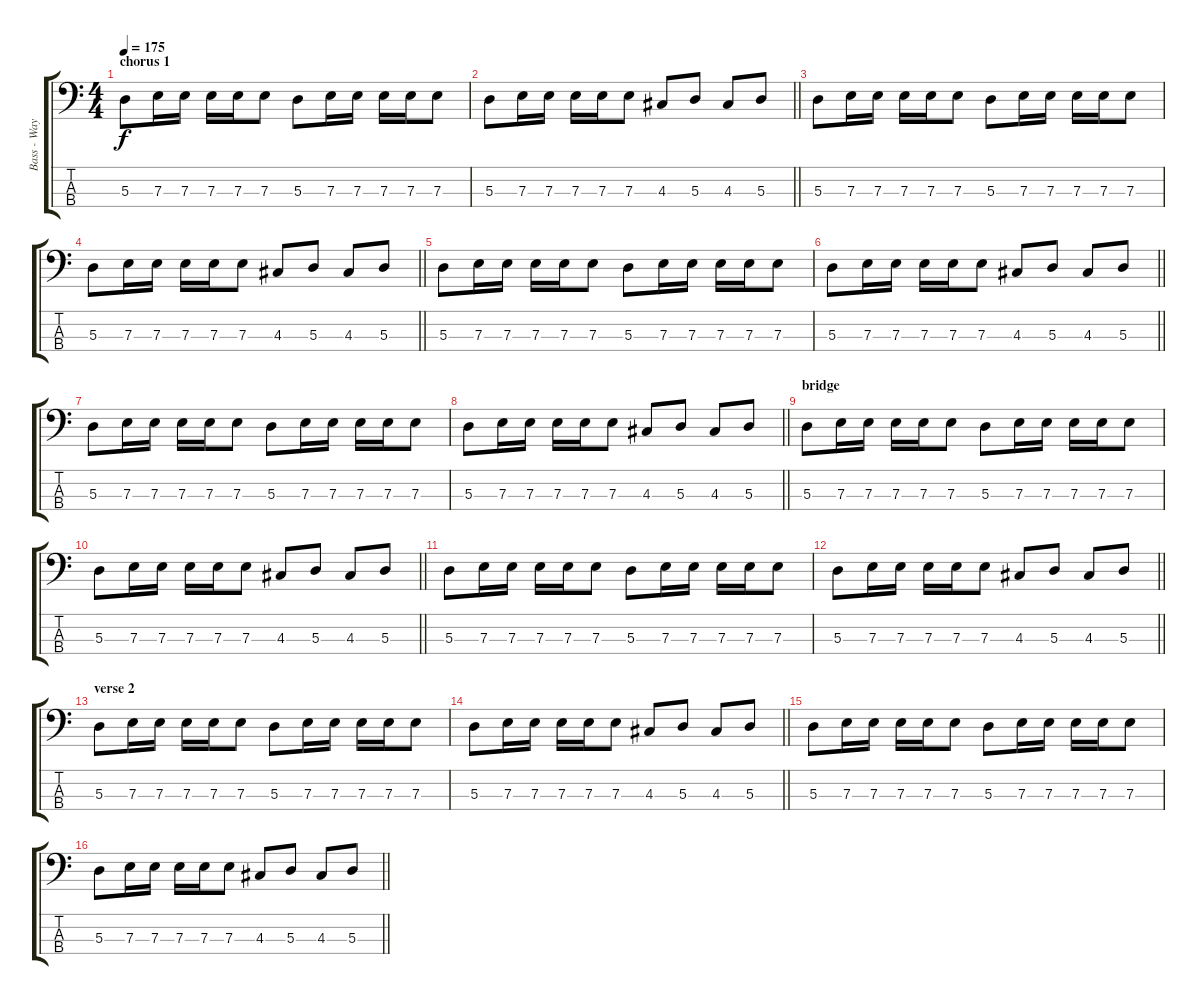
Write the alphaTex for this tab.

\track ("Bass - Wayne Tyas" "Bass - Way") {instrument electricbasspick}
\staff {score tabs}
\tuning (G2 D2 A1 E1) {hide}
\ts (4 4)
\section ("" "chorus 1")
\tempo 175
\clef f4
\ks c
5.3.8{dy f} 7.3.16 7.3.16 7.3.16 7.3.16 7.3.8 5.3.8 7.3.16 7.3.16 7.3.16 7.3.16 7.3.8 |
\barLineRight lightlight
5.3.8 7.3.16 7.3.16 7.3.16 7.3.16 7.3.8 4.3.8 5.3.8 4.3.8 5.3.8 |
5.3.8 7.3.16 7.3.16 7.3.16 7.3.16 7.3.8 5.3.8 7.3.16 7.3.16 7.3.16 7.3.16 7.3.8 |
\barLineRight lightlight
5.3.8 7.3.16 7.3.16 7.3.16 7.3.16 7.3.8 4.3.8 5.3.8 4.3.8 5.3.8 |
5.3.8 7.3.16 7.3.16 7.3.16 7.3.16 7.3.8 5.3.8 7.3.16 7.3.16 7.3.16 7.3.16 7.3.8 |
\barLineRight lightlight
5.3.8 7.3.16 7.3.16 7.3.16 7.3.16 7.3.8 4.3.8 5.3.8 4.3.8 5.3.8 |
5.3.8 7.3.16 7.3.16 7.3.16 7.3.16 7.3.8 5.3.8 7.3.16 7.3.16 7.3.16 7.3.16 7.3.8 |
\barLineRight lightlight
5.3.8 7.3.16 7.3.16 7.3.16 7.3.16 7.3.8 4.3.8 5.3.8 4.3.8 5.3.8 |
\section ("" "bridge")
5.3.8 7.3.16 7.3.16 7.3.16 7.3.16 7.3.8 5.3.8 7.3.16 7.3.16 7.3.16 7.3.16 7.3.8 |
\barLineRight lightlight
5.3.8 7.3.16 7.3.16 7.3.16 7.3.16 7.3.8 4.3.8 5.3.8 4.3.8 5.3.8 |
5.3.8 7.3.16 7.3.16 7.3.16 7.3.16 7.3.8 5.3.8 7.3.16 7.3.16 7.3.16 7.3.16 7.3.8 |
\barLineRight lightlight
5.3.8 7.3.16 7.3.16 7.3.16 7.3.16 7.3.8 4.3.8 5.3.8 4.3.8 5.3.8 |
\section ("" "verse 2")
5.3.8 7.3.16 7.3.16 7.3.16 7.3.16 7.3.8 5.3.8 7.3.16 7.3.16 7.3.16 7.3.16 7.3.8 |
\barLineRight lightlight
5.3.8 7.3.16 7.3.16 7.3.16 7.3.16 7.3.8 4.3.8 5.3.8 4.3.8 5.3.8 |
5.3.8 7.3.16 7.3.16 7.3.16 7.3.16 7.3.8 5.3.8 7.3.16 7.3.16 7.3.16 7.3.16 7.3.8 |
\barLineRight lightlight
5.3.8 7.3.16 7.3.16 7.3.16 7.3.16 7.3.8 4.3.8 5.3.8 4.3.8 5.3.8
